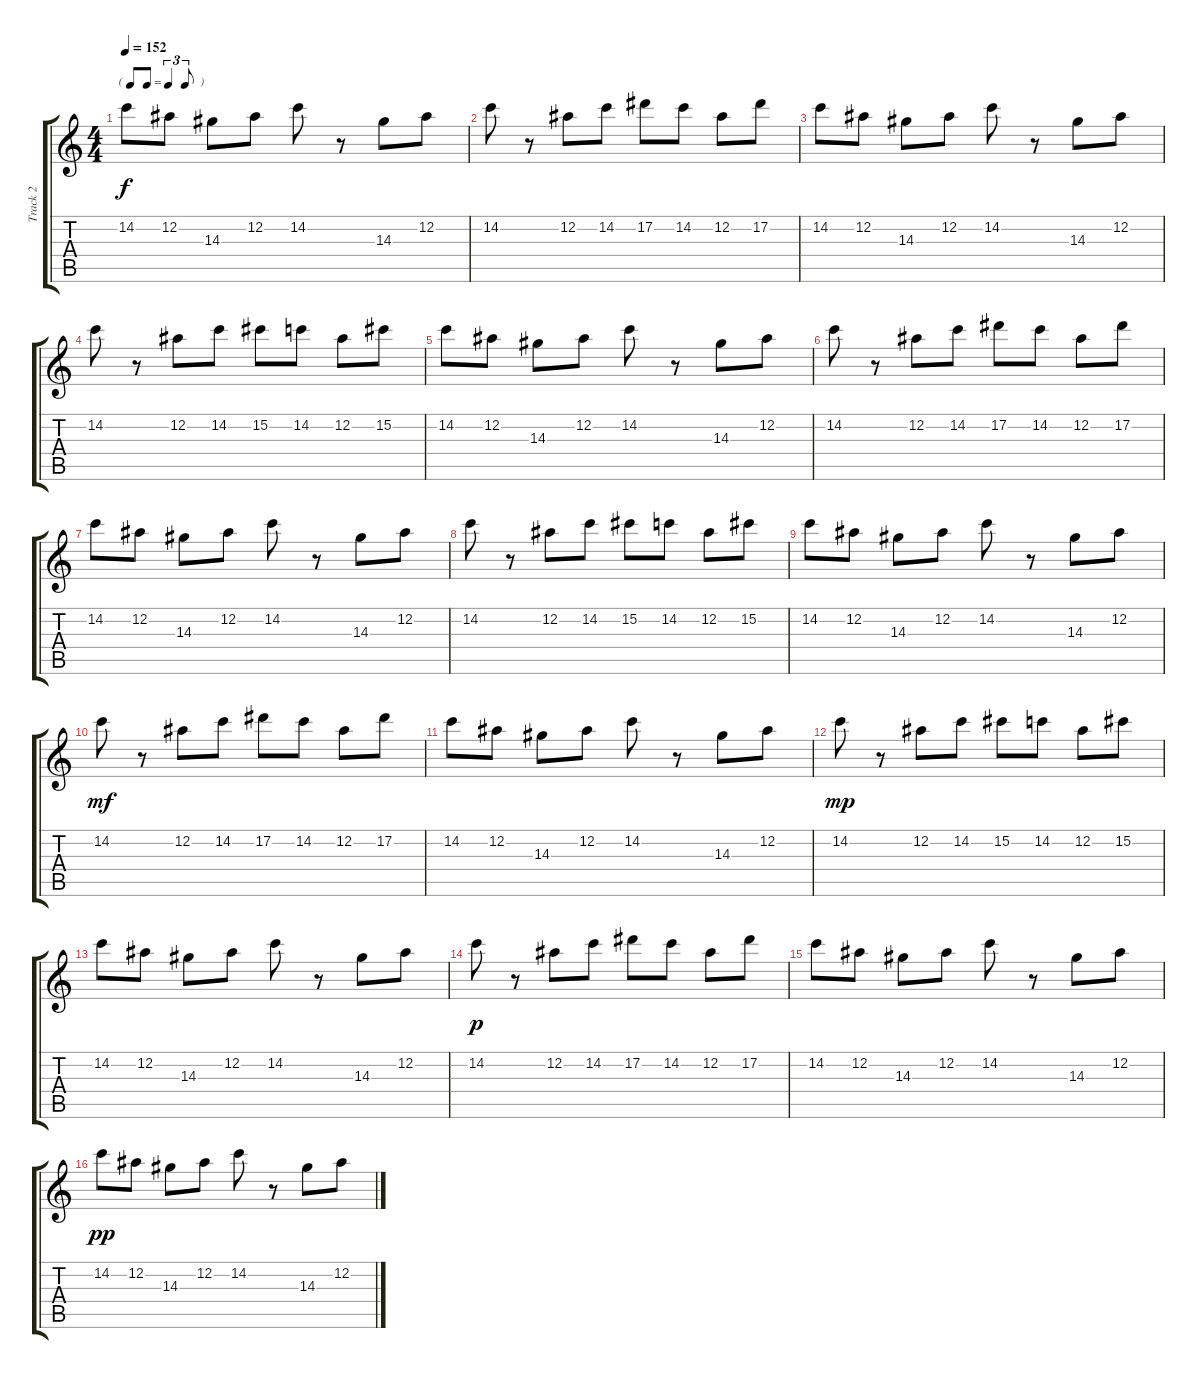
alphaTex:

\track ("Track 2" "Track 2") {instrument distortionguitar}
\staff {score tabs}
\tuning (Eb4 Bb3 Gb3 Db3 Ab2 Db2) {hide}
\ts (4 4)
\tf triplet8th
\tempo 152
\clef g2
\ks c
14.2.8{dy f} 12.2.8 14.3.8 12.2.8 14.2.8 r.8 14.3.8 12.2.8 |
14.2.8 r.8 12.2.8 14.2.8 17.2.8 14.2.8 12.2.8 17.2.8 |
14.2.8 12.2.8 14.3.8 12.2.8 14.2.8 r.8 14.3.8 12.2.8 |
14.2.8 r.8 12.2.8 14.2.8 15.2.8 14.2.8 12.2.8 15.2.8 |
14.2.8 12.2.8 14.3.8 12.2.8 14.2.8 r.8 14.3.8 12.2.8 |
14.2.8 r.8 12.2.8 14.2.8 17.2.8 14.2.8 12.2.8 17.2.8 |
14.2.8 12.2.8 14.3.8 12.2.8 14.2.8 r.8 14.3.8 12.2.8 |
14.2.8 r.8 12.2.8 14.2.8 15.2.8 14.2.8 12.2.8 15.2.8 |
14.2.8 12.2.8 14.3.8 12.2.8 14.2.8 r.8 14.3.8 12.2.8 |
14.2.8{dy mf} r.8 12.2.8 14.2.8 17.2.8 14.2.8 12.2.8 17.2.8 |
14.2.8 12.2.8 14.3.8 12.2.8 14.2.8 r.8 14.3.8 12.2.8 |
14.2.8{dy mp} r.8 12.2.8 14.2.8 15.2.8 14.2.8 12.2.8 15.2.8 |
14.2.8 12.2.8 14.3.8 12.2.8 14.2.8 r.8 14.3.8 12.2.8 |
14.2.8{dy p} r.8 12.2.8 14.2.8 17.2.8 14.2.8 12.2.8 17.2.8 |
14.2.8 12.2.8 14.3.8 12.2.8 14.2.8 r.8 14.3.8 12.2.8 |
14.2.8{dy pp} 12.2.8 14.3.8 12.2.8 14.2.8 r.8 14.3.8 12.2.8
